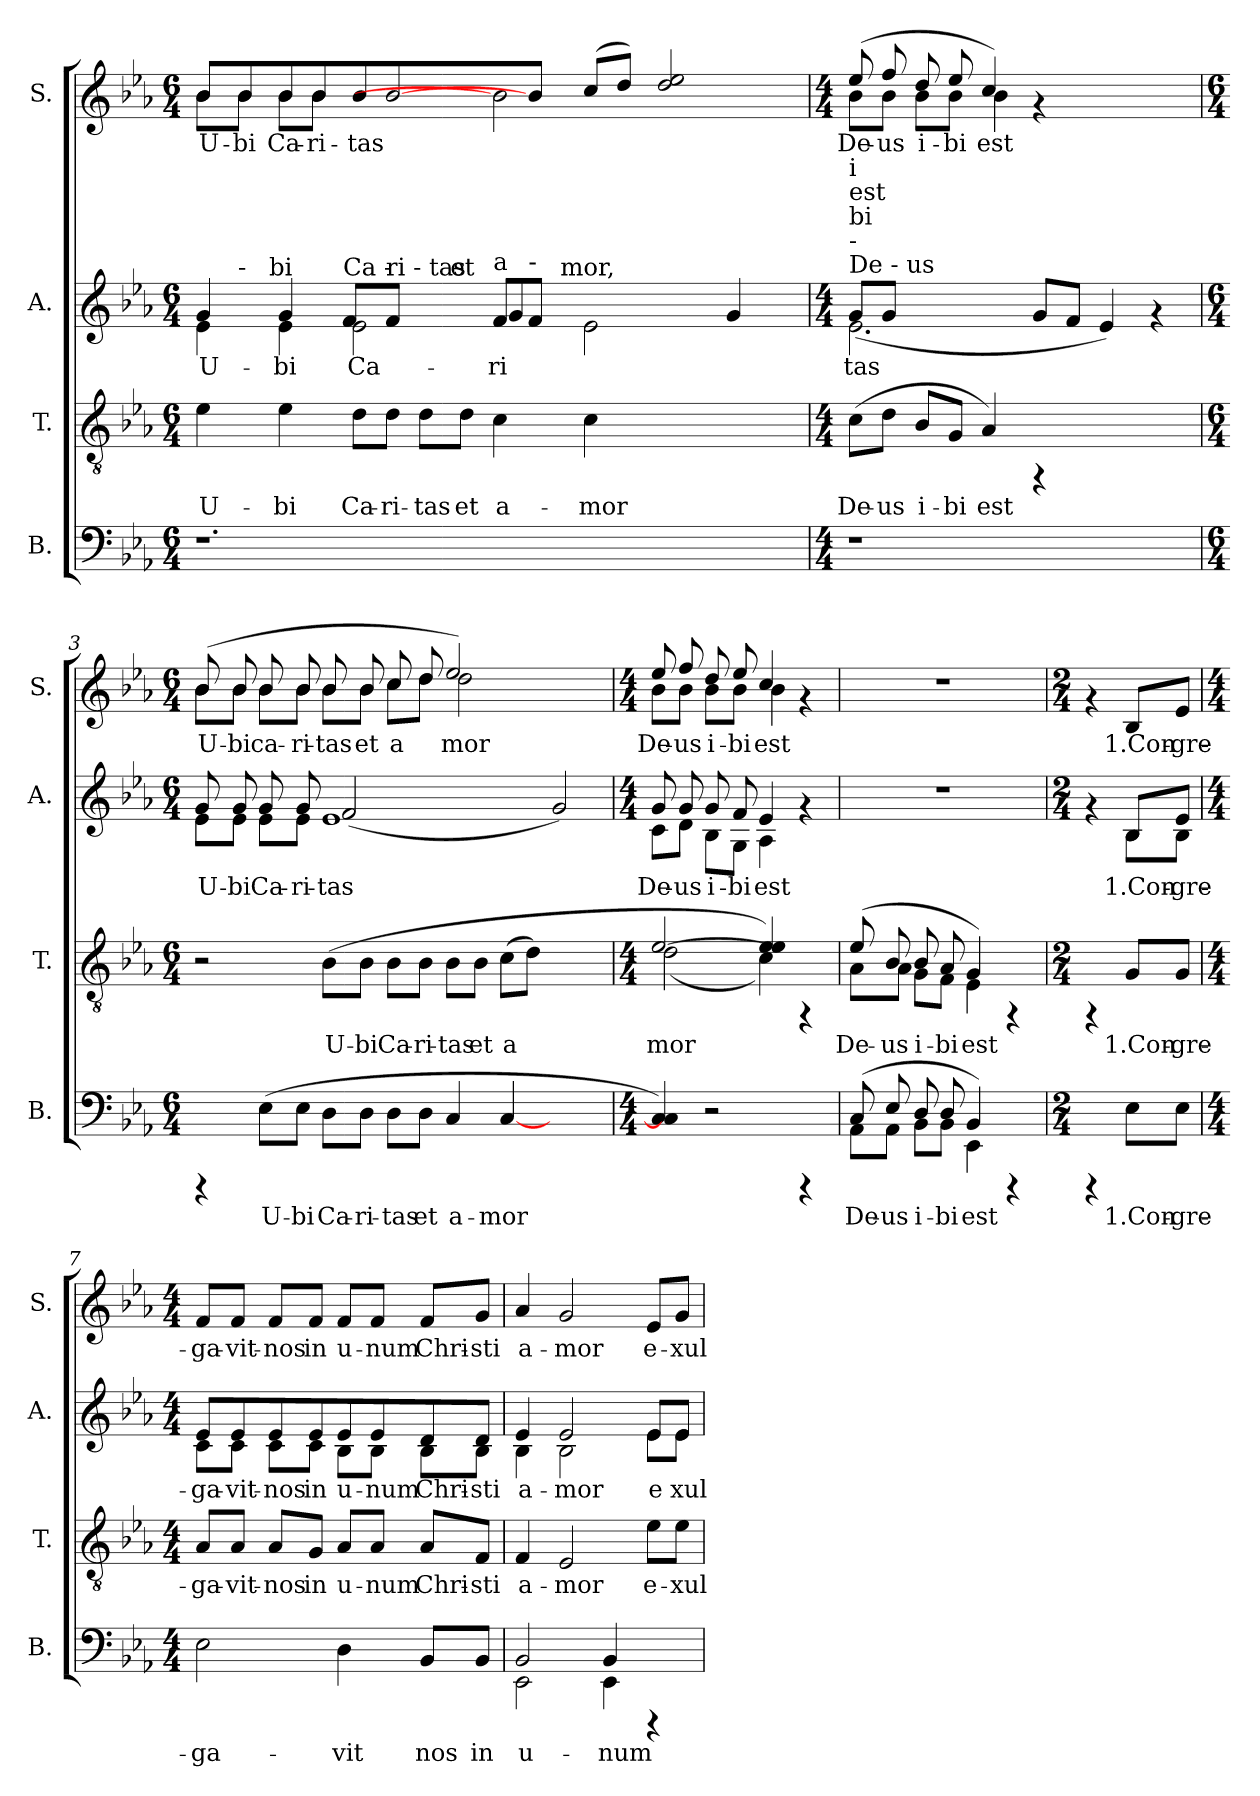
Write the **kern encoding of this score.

**kern	**text	**kern	**text	**kern	**text	**kern	**text
*part4	*part4	*part3	*part3	*part2	*part2	*part1	*part1
*staff4	*staff4	*staff3	*staff3	*staff2	*staff2	*staff1	*staff1
*I"B.	*	*I"T.	*	*I"A.	*	*I"S.	*
*I'B.	*	*I'T.	*	*I'A.	*	*I'S.	*
!!LO:PB:g=z
*stria5	*	*stria5	*	*stria5	*	*stria5	*
*clefF4	*	*clefGv2	*	*clefG2	*	*clefG2	*
*k[b-e-a-]	*	*k[b-e-a-]	*	*k[b-e-a-]	*	*k[b-e-a-]	*
*E-:	*	*E-:	*	*E-:	*	*E-:	*
*M6/4	*	*M6/4	*	*M6/4	*	*M6/4	*
*MM50	*	*MM50	*	*MM50	*	*MM50	*
=1	=1	=1	=1	=1	=1	=1	=1
!	!	!	!	!	!	!LO:TX:a:t=Benevolo	!
!	!	!	!	!	!	!LO:TX:a:i:t=legato	!
!	!	!	!	!LO:TX:a:t=U	!	!	!
!	!	!	!LO:LY:b:cj	!	!LO:LY:b:cj	!	!LO:LY:b:cj
*	*	*	*	*^	*	*^	*
*	*	*	*	*	*^	*	*	*	*
*	*	*	*	*	*	*^	*	*	*	*
*	*	*	*	*	*	*	*^	*	*	*	*
*	*	*	*	*	*	*	*	*^	*	*	*	*
*	*	*	*	*	*	*	*	*	*^	*	*	*	*
1.r	.	4e-\	U-	4g/	4e-\	8ryy	8...ryy	4ryy	2ryy	1ryy	U-	8b-/L	8b-\L	U-
!	!	!	!	!	!	!LO:TX:a:t=-	!	!	!	!	!	!	!	!
!	!	!	!	!	!	!	!	!	!	!	!	!	!	!LO:LY:b:cj
.	.	.	.	.	.	1...ryy	.	.	.	.	.	8b-/	8b-\J	-bi
!	!	!	!	!	!	!	!LO:TX:a:t=bi	!	!	!	!	!	!	!
.	.	.	.	.	.	.	1ryy	.	.	.	.	.	.	.
!	!	!	!LO:LY:b:cj	!	!	!	!	!	!	!	!LO:LY:b:cj	!	!	!LO:LY:b:cj
.	.	4e-\	-bi	4g/	4e-\	.	.	8...ryy	.	.	-bi	8b-/	8b-\L	Ca-
!	!	!	!	!	!	!	!	!	!	!	!	!	!	!LO:LY:b:cj
.	.	.	.	.	.	.	.	.	.	.	.	8b-/	8b-\J	-ri-
!	!	!	!	!	!	!	!	!LO:TX:a:t=Ca -	!	!	!	!	!	!
.	.	.	.	.	.	.	.	1ryy	.	.	.	.	.	.
!	!	!	!LO:LY:b:cj	!	!	!	!	!	!	!	!LO:LY:b:cj	!	!	!LO:LY:b:cj
.	.	8d\L	Ca-	2e-\	8f/L	.	.	.	4ryy	.	Ca-	8b-/	2ryy	tas
!	!	!	!	!	!LO:TX:a:t=ri - tas	!	!	!	!	!	!	!	!	!
!	!	!	!LO:LY:b:cj	!	!	!	!	!	!	!	!LO:LY:b:cj	!	!	!
.	.	8d\J	-ri-	.	8f/J	.	.	.	.	.	--	[<2b-\	.	.
!	!	!	!LO:LY:b:cj	!	!	!	!	!	!	!	!	!	!	!
.	.	8d\L	-tas	.	4ryy	.	.	.	16..ryy	.	.	.	.	.
!	!	!	!	!	!	!	!	!	!LO:TX:a:t=et	!	!	!	!	!
.	.	.	.	.	.	.	.	.	1ryy	.	.	.	.	.
!	!	!	!LO:LY:b:cj	!	!	!	!	!	!	!	!	!	!	!
.	.	8d\J	et	.	.	.	.	.	.	.	.	.	.	.
!	!	!	!	!LO:TX:a:t=a	!	!	!	!	!	!	!	!	!	!
!	!	!	!LO:LY:b:cj	!	!	!	!	!	!	!	!LO:LY:b:cj	!	!	!
!	!	!	!	!	!	!	!	!	!	!	!LO:LY:b:cj	!	!	!LO:LY:b:cj
.	.	4c\	a-	8f/L	4g/	.	.	.	.	8ryy	-ri-	.	2b-\]	.
!	!	!	!	!LO:TX:a:t=-	!	!	!	!	!	!	!	!	!	!
!	!	!	!	!	!	!	!	!	!	!	!LO:LY:b:cj	!	!	!LO:LY:b:cj
.	.	.	.	8f/J	.	.	.	.	.	16ryy	--	8b-/J	.	.
.	.	.	.	.	.	.	.	.	.	64ryy	.	.	.	.
!	!	!	!	!	!	!	!	!	!	!LO:TX:a:t=mor,	!	!	!	!
.	.	.	.	.	.	.	.	.	.	2ryy	.	.	.	.
.	.	.	.	.	.	.	2ryy	.	.	.	.	.	.	.
!	!	!	!LO:LY:b:cj	!	!	!	!	!	!	!	!	!	!	!LO:LY:b:cj
.	.	4c\	-mor	2e-\	2.ryy	.	.	.	.	.	.	(>8cc/L	.	-
!	!	!	!	!	!	!	!	!	!	!	!	!	!	!LO:LY:b:cj
.	.	.	.	.	.	.	.	.	.	.	.	8dd/J)	.	.
.	.	.	.	.	.	.	.	2ryy	.	.	.	.	.	.
2ryy	.	2ryy	.	.	.	.	.	.	.	.	.	2ee-/ 2dd/	2ryy	.
.	.	.	.	.	.	.	.	.	.	4ryy	.	.	.	.
.	.	.	.	.	.	.	4ryy	.	.	.	.	.	.	.
!	!	!	!	!	!	!	!	!	!	!	!LO:LY:b:cj	!	!	!
.	.	.	.	4g/	.	.	.	.	.	.	--	.	.	.
.	.	.	.	.	.	.	.	.	8ryy	.	.	.	.	.
.	.	.	.	.	.	.	.	.	.	32.ryy	.	.	.	.
.	.	.	.	.	.	.	64ryy	64ryy	64ryy	.	.	.	.	.
*	*	*	*	*v	*v	*v	*v	*v	*v	*v	*	*	*	*
=2	=2	=2	=2	=2	=2	=2	=2	=2
*M4/4	*	*M4/4	*	*M4/4	*	*M4/4	*	*
*	*	*	*	*^	*	*	*	*
*	*	*	*	*	*^	*	*	*	*
*	*	*	*	*	*	*^	*	*	*	*
*	*	*	*	*	*	*	*^	*	*	*	*
*	*	*	*	*	*	*	*	*^	*	*	*	*
*	*	*	*	*	*	*	*	*	*^	*	*	*	*
!	!	!	!	!LO:TX:a:t=De - us	!	!	!	!	!	!	!	!	!	!
!	!	!	!	!LO:TX:a:t=-	!	!	!	!	!	!	!	!	!	!
!	!	!	!	!LO:TX:a:t=bi	!	!	!	!	!	!	!	!	!	!
!	!	!	!	!LO:TX:a:t=est	!	!	!	!	!	!	!	!	!	!
!	!	!	!	!LO:TX:a:t=i	!	!	!	!	!	!	!	!	!	!
!	!	!	!LO:LY:b:cj	!	!	!	!	!	!	!	!LO:LY:b:cj	!	!	!LO:LY:b:cj
*	*	*	*	*	*v	*v	*v	*v	*v	*v	*	*	*	*
1r	.	(>8c\L	De-	2.e-\	(>8g/L	-tas	(>8ee-/L	8b-\L	De-
!	!	!	!LO:LY:b:cj	!	!	!LO:LY:b:cj	!	!	!LO:LY:b:cj
.	.	8d\J	-us	.	8g/J	.	8ff/	8b-\J	-us
!	!	!	!LO:LY:b:cj	!	!	!	!	!	!LO:LY:b:cj
.	.	8B-/L	i-	.	1ryy	.	8dd/	8b-\L	i-
!	!	!	!LO:LY:b:cj	!	!	!	!	!	!LO:LY:b:cj
.	.	8G/J	-bi	.	.	.	8ee-/	8b-\J	-bi
!	!	!	!LO:LY:b:cj	!	!	!	!	!	!LO:LY:b:cj
.	.	4A-/)	est	.	.	.	4cc/)	4b-\	est
!	!	!	!	!	!	!LO:LY:b:cj	!	!	!
.	.	4rFF	.	8g/L	.	.	4rf	2ryy	.
!	!	!	!	!	!	!LO:LY:b:cj	!	!	!
.	.	.	.	8f/J	.	.	.	.	.
!	!	!	!	!	!	!LO:LY:b:cj	!	!	!
2ryy	.	2ryy	.	4e-/)	.	.	2ryy	.	.
.	.	.	.	4rf	4ryy	.	.	4ryy	.
!!LO:PB:g=z	!!
=3	=3	=3	=3	=3	=3	=3	=3	=3	=3
*M6/4	*	*M6/4	*	*M6/4	*	*	*M6/4	*	*
!	!	!	!	!	!	!LO:LY:b:cj	!	!	!LO:LY:b:cj
4rCCC	.	2r	.	8g/L	8e-\L	U-	(>8b-/L	8b-\L	U-
!	!	!	!	!	!	!LO:LY:b:cj	!	!	!LO:LY:b:cj
.	.	.	.	8g/	8e-\J	-bi	8b-/	8b-\J	-bi
!	!LO:LY:b:cj	!	!	!	!	!LO:LY:b:cj	!	!	!LO:LY:b:cj
(>8E-\L	U-	.	.	8g/	8e-\L	Ca-	8b-/	8b-\L	ca-
!	!LO:LY:b:cj	!	!	!	!	!LO:LY:b:cj	!	!	!LO:LY:b:cj
8E-\J	-bi	.	.	8g/	8e-\J	-ri-	8b-/	8b-\J	-ri-
!	!LO:LY:b:cj	!	!LO:LY:b:cj	!	!	!LO:LY:b:cj	!	!	!LO:LY:b:cj
8D\L	Ca-	(>8B-\L	U-	1e-	(>2f/	-tas	8b-/	8b-\L	-tas
!	!LO:LY:b:cj	!	!LO:LY:b:cj	!	!	!	!	!	!LO:LY:b:cj
8D\J	-ri-	8B-\J	-bi	.	.	.	8b-/	8b-\J	et
!	!LO:LY:b:cj	!	!LO:LY:b:cj	!	!	!	!	!	!LO:LY:b:cj
8D\L	-tas	8B-\L	Ca-	.	.	.	8cc/	8cc\L	a-
!	!LO:LY:b:cj	!	!LO:LY:b:cj	!	!	!	!	!	!LO:LY:b:cj
8D\J	et	8B-\J	-ri-	.	.	.	8dd/	8dd\J	--
!	!LO:LY:b:cj	!	!LO:LY:b:cj	!	!	!	!	!	!LO:LY:b:cj
4C/	a-	8B-\L	-tas	.	1ryy	.	2ee-/)	2dd\	-mor
!	!	!	!LO:LY:b:cj	!	!	!	!	!	!
.	.	8B-\J	et	.	.	.	.	.	.
!	!LO:LY:b:cj	!	!LO:LY:b:cj	!	!	!	!	!	!
[<4C/	-mor	(>8c\L	a-	.	.	.	.	.	.
!	!	!	!LO:LY:b:cj	!	!	!	!	!	!
.	.	8d\J)	--	.	.	.	.	.	.
!	!	!	!	!	!	!LO:LY:b:cj	!	!	!
2ryy	.	2ryy	.	2g/)	.	.	2ryy	2ryy	.
=4	=4	=4	=4	=4	=4	=4	=4	=4	=4
*M4/4	*	*M4/4	*	*M4/4	*	*	*M4/4	*	*
!	!LO:LY:b:cj	!	!LO:LY:b:cj	!	!	!LO:LY:b:cj	!	!	!LO:LY:b:cj
*	*	*^	*	*	*	*	*	*	*
4C/ 4C/])	.	[>2e-/	(<2d\	-mor	8g/L	8c\L	De-	8ee-/L	8b-\L	De-
!	!	!	!	!	!	!	!LO:LY:b:cj	!	!	!LO:LY:b:cj
.	.	.	.	.	8g/	8d\J	-us	8ff/	8b-\J	-us
!	!	!	!	!	!	!	!LO:LY:b:cj	!	!	!LO:LY:b:cj
2r	.	.	.	.	8g/	8B-\L	i-	8dd/	8b-\L	i-
!	!	!	!	!	!	!	!LO:LY:b:cj	!	!	!LO:LY:b:cj
.	.	.	.	.	8f/	8G\J	-bi	8ee-/	8b-\J	-bi
!	!	!	!	!LO:LY:b:cj	!	!	!LO:LY:b:cj	!	!	!LO:LY:b:cj
.	.	4e-/ 4e-/])	4c\)	.	4e-/	4A-\	est	4cc/	4b-\	est
4rCCC	.	4rFF	4ryy	.	4rf	4ryy	.	4rf	4ryy	.
=5	=5	=5	=5	=5	=5	=5	=5	=5	=5	=5
*^	*	*	*	*	*	*	*	*	*	*
!	!	!LO:LY:b:cj	!	!	!LO:LY:b:cj	!	!	!	!	!	!
*	*	*	*	*	*	*v	*v	*	*	*	*
*	*	*	*	*	*	*	*	*v	*v	*
(>8C/L	8AA-\L	De-	(>8e-/L	8A-\L	De-	1r	.	1r	.
!	!	!LO:LY:b:cj	!	!	!LO:LY:b:cj	!	!	!	!
8E-/	8AA-\J	-us	8B-/	8A-\J	-us	.	.	.	.
!	!	!LO:LY:b:cj	!	!	!LO:LY:b:cj	!	!	!	!
8D/	8BB-\L	i-	8B-/	8G\L	i-	.	.	.	.
!	!	!LO:LY:b:cj	!	!	!LO:LY:b:cj	!	!	!	!
8D/	8BB-\J	-bi	8A-/	8F\J	-bi	.	.	.	.
!	!	!LO:LY:b:cj	!	!	!LO:LY:b:cj	!	!	!	!
4BB-/)	4EE-\	est	4G/)	4E-\	est	.	.	.	.
4rCCC	4ryy	.	4rFF	4ryy	.	.	.	.	.
*v	*v	*	*	*	*	*	*	*	*
*	*	*v	*v	*	*	*	*	*
!!LO:PB:g=z
=6	=6	=6	=6	=6	=6	=6	=6
*M2/4	*	*M2/4	*	*M2/4	*	*M2/4	*
*	*	*	*	*^	*	*	*
4rCCC	.	4rFF	.	4rf	4ryy	.	4rf	.
!	!LO:LY:b:cj	!	!LO:LY:b:cj	!	!	!LO:LY:b:cj	!	!LO:LY:b:cj
8E-\L	1.Con-	8G/L	1.Con-	8B-/L	8B-\L	1.Con-	8B-/L	1.Con-
!	!LO:LY:b:cj	!	!LO:LY:b:cj	!	!	!LO:LY:b:cj	!	!LO:LY:b:cj
8E-\J	-gre-	8G/J	-gre-	8e-/J	8B-\J	-gre-	8e-/J	-gre-
=7	=7	=7	=7	=7	=7	=7	=7	=7
*M4/4	*	*M4/4	*	*M4/4	*	*	*M4/4	*
!	!LO:LY:b:cj	!	!LO:LY:b:cj	!	!	!LO:LY:b:cj	!	!LO:LY:b:cj
2E-\	-ga-	8A-/L	-ga-	8e-/L	8c\L	-ga-	8f/L	-ga-
!	!	!	!LO:LY:b:cj	!	!	!LO:LY:b:cj	!	!LO:LY:b:cj
.	.	8A-/J	-vit-	8e-/	8c\J	-vit-	8f/J	-vit-
!	!	!	!LO:LY:b:cj	!	!	!LO:LY:b:cj	!	!LO:LY:b:cj
.	.	8A-/L	-nos	8e-/	8c\L	-nos	8f/L	-nos
!	!	!	!LO:LY:b:cj	!	!	!LO:LY:b:cj	!	!LO:LY:b:cj
.	.	8G/J	in	8e-/	8c\J	in	8f/J	in
!	!LO:LY:b:cj	!	!LO:LY:b:cj	!	!	!LO:LY:b:cj	!	!LO:LY:b:cj
4D\	-vit	8A-/L	u-	8e-/	8B-\L	u-	8f/L	u-
!	!	!	!LO:LY:b:cj	!	!	!LO:LY:b:cj	!	!LO:LY:b:cj
.	.	8A-/J	-num	8e-/	8B-\J	-num	8f/J	-num
!	!LO:LY:b:cj	!	!LO:LY:b:cj	!	!	!LO:LY:b:cj	!	!LO:LY:b:cj
8BB-/L	nos	8A-/L	Chri-	8d/	8B-\L	Chri-	8f/L	Chri-
!	!LO:LY:b:cj	!	!LO:LY:b:cj	!	!	!LO:LY:b:cj	!	!LO:LY:b:cj
8BB-/J	in	8F/J	-sti	8d/J	8B-\J	-sti	8g/J	-sti
=8	=8	=8	=8	=8	=8	=8	=8	=8
*^	*	*	*	*	*	*	*	*
!	!	!LO:LY:b:cj	!	!LO:LY:b:cj	!	!	!LO:LY:b:cj	!	!LO:LY:b:cj
2BB-/	2EE-\	u-	4F/	a-	4e-/	4B-\	a-	4a-/	a-
!	!	!	!	!LO:LY:b:cj	!	!	!LO:LY:b:cj	!	!LO:LY:b:cj
.	.	.	2E-/	-mor	2e-/	2B-\	-mor	2g/	-mor
!	!	!LO:LY:b:cj	!	!	!	!	!	!	!
4BB-/	4EE-\	-num	.	.	.	.	.	.	.
!	!	!	!	!LO:LY:b:cj	!	!	!LO:LY:b:cj	!	!LO:LY:b:cj
4rCCC	4ryy	.	8e-\L	e-	8e-/L	8e-\L	e	8e-/L	e-
!	!	!	!	!LO:LY:b:cj	!	!	!LO:LY:b:cj	!	!LO:LY:b:cj
.	.	.	8e-\J	-xul-	8e-/J	8e-\J	xul-	8g/J	-xul-
*v	*v	*	*	*	*v	*v	*	*	*
=	=	=	=	=	=	=	=
*-	*-	*-	*-	*-	*-	*-	*-
